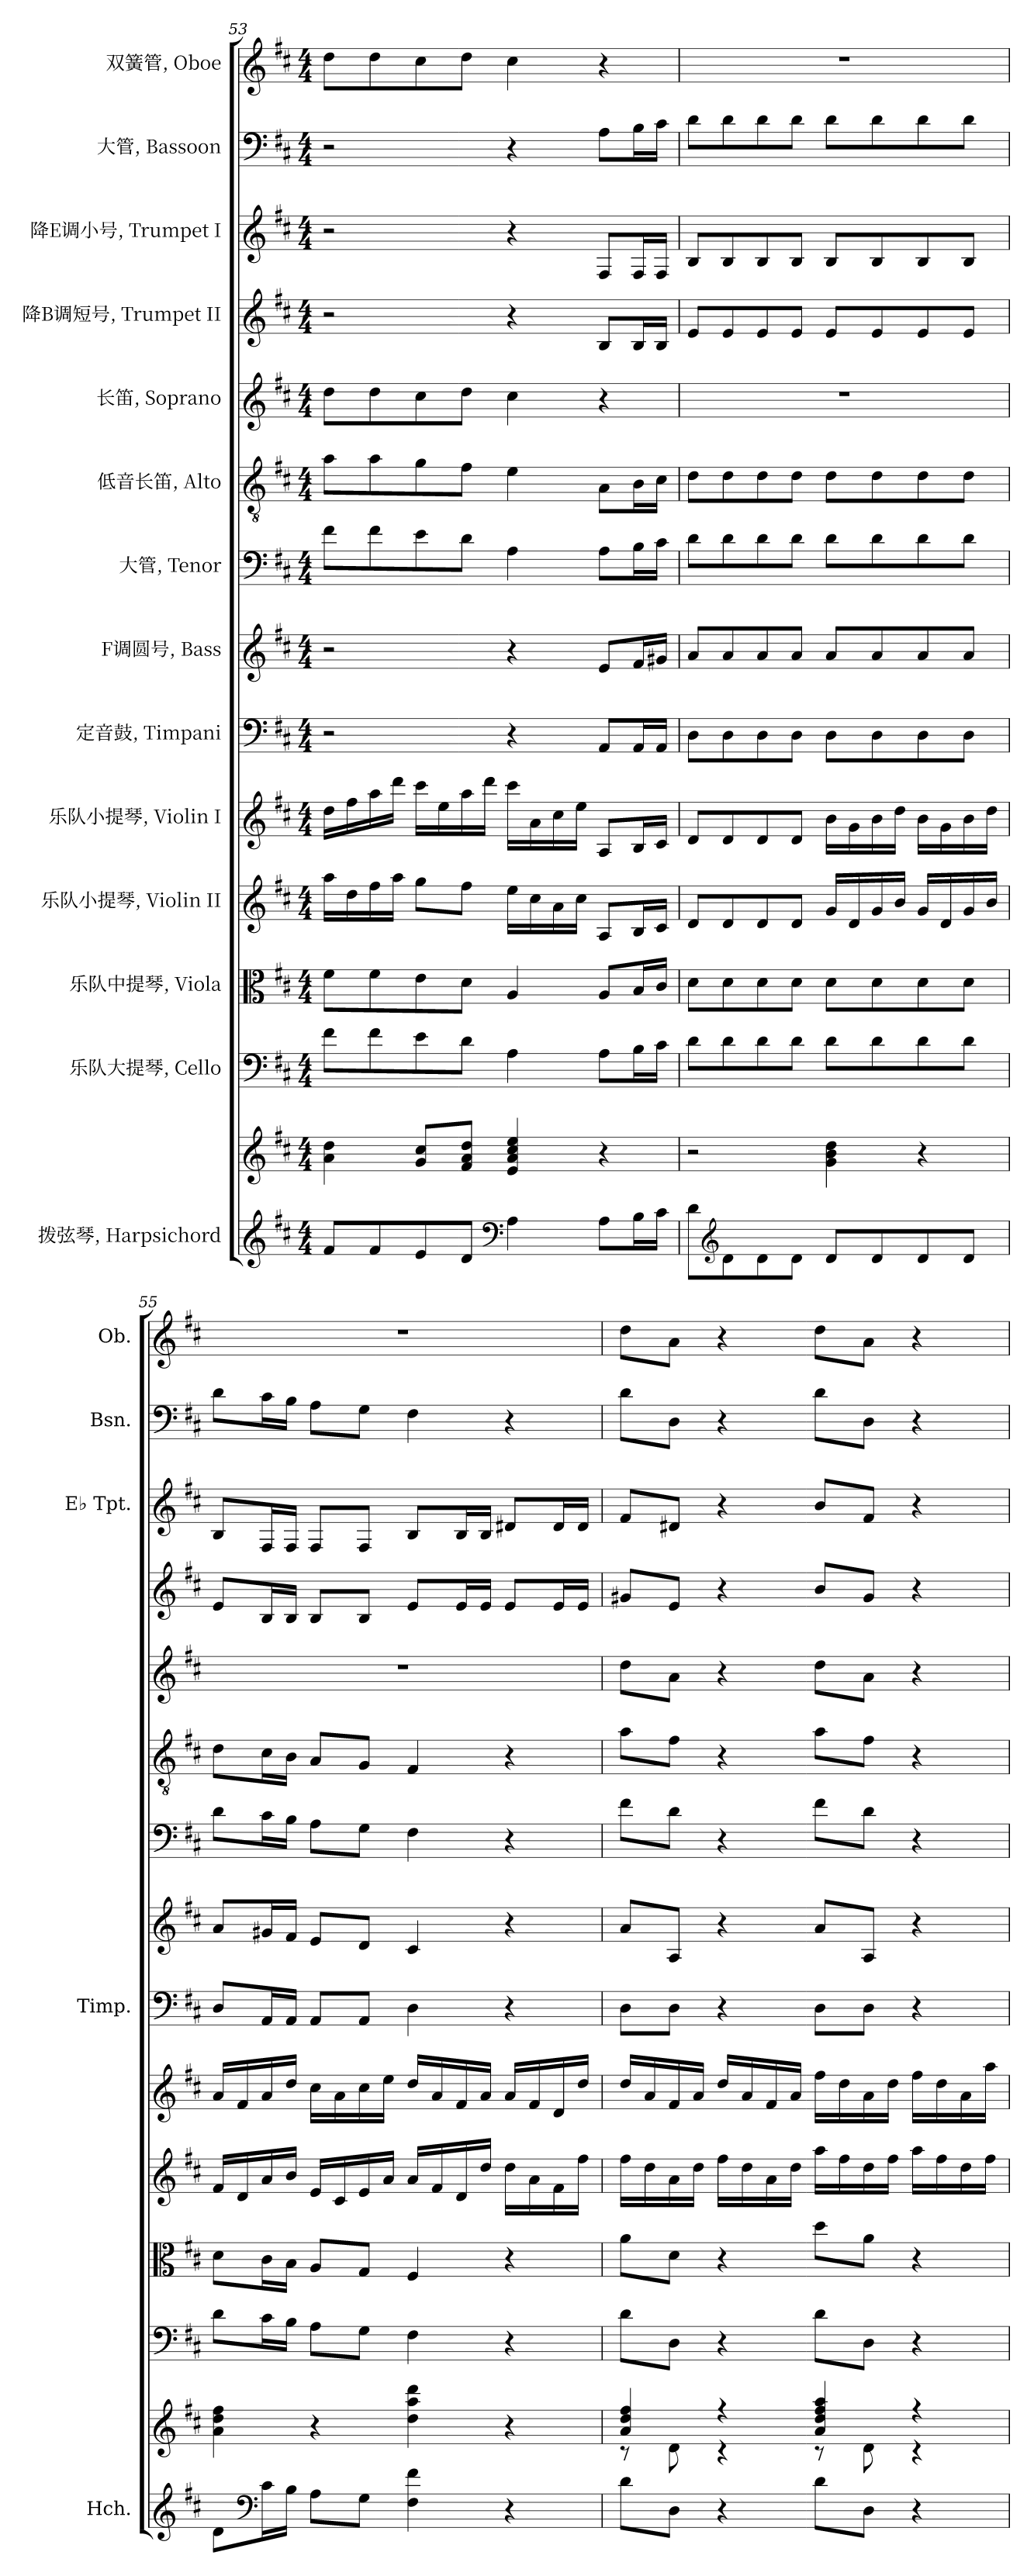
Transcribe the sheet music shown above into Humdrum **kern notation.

**kern	**kern	**kern	**kern	**kern	**kern	**kern	**kern	**kern	**kern	**kern	**kern	**kern	**kern	**kern
*part14	*part14	*part13	*part12	*part11	*part10	*part9	*part8	*part7	*part6	*part5	*part4	*part3	*part2	*part1
*staff15	*staff14	*staff13	*staff12	*staff11	*staff10	*staff9	*staff8	*staff7	*staff6	*staff5	*staff4	*staff3	*staff2	*staff1
*I"拨弦琴, Harpsichord	*	*I"乐队大提琴, Cello	*I"乐队中提琴, Viola	*I"乐队小提琴, Violin II	*I"乐队小提琴, Violin I	*I"定音鼓, Timpani	*I"F调圆号, Bass	*I"大管, Tenor	*I"低音长笛, Alto	*I"长笛, Soprano	*I"降B调短号, Trumpet II	*I"降E调小号, Trumpet I	*I"大管, Bassoon	*I"双簧管, Oboe
*I'Hch.	*	*	*	*	*	*I'Timp.	*	*	*	*	*	*I'E♭ Tpt.	*I'Bsn.	*I'Ob.
!!LO:PB:g=z
*clefG2	*clefG2	*clefF4	*clefC3	*clefG2	*clefG2	*clefF4	*clefG2	*clefF4	*clefGv2	*clefG2	*clefG2	*clefG2	*clefF4	*clefG2
*	*	*	*	*	*	*	*ITrd4c7	*	*	*	*ITrd1c2	*ITrd-2c-3	*	*
*k[f#c#]	*k[f#c#]	*k[f#c#]	*k[f#c#]	*k[f#c#]	*k[f#c#]	*k[f#c#]	*k[f#]	*k[f#c#]	*k[f#c#]	*k[f#c#]	*k[]	*k[b-]	*k[f#c#]	*k[f#c#]
*M4/4	*M4/4	*M4/4	*M4/4	*M4/4	*M4/4	*M4/4	*M4/4	*M4/4	*M4/4	*M4/4	*M4/4	*M4/4	*M4/4	*M4/4
=53	=53	=53	=53	=53	=53	=53	=53	=53	=53	=53	=53	=53	=53	=53
8f#/L	4a\ 4dd\	8f#\L	8f#\L	16aa\LL	16dd\LL	2r	2r	8f#\L	8a\L	8dd\L	2r	2r	2r	8dd\L
.	.	.	.	16dd\	16ff#\	.	.	.	.	.	.	.	.	.
8f#/	.	8f#\	8f#\	16ff#\	16aa\	.	.	8f#\	8a\	8dd\	.	.	.	8dd\
.	.	.	.	16aa\JJ	16ddd\JJ	.	.	.	.	.	.	.	.	.
8e/	8g/ 8cc#/L	8e\	8e\	8gg\L	16ccc#\LL	.	.	8e\	8g\	8cc#\	.	.	.	8cc#\
.	.	.	.	.	16ee\	.	.	.	.	.	.	.	.	.
8d/J	8f#/ 8a/ 8dd/J	8d\J	8d\J	8ff#\J	16aa\	.	.	8d\J	8f#\J	8dd\J	.	.	.	8dd\J
.	.	.	.	.	16ddd\JJ	.	.	.	.	.	.	.	.	.
*clefF4	*	*	*	*	*	*	*	*	*	*	*	*	*	*
4A\	4e/ 4a/ 4cc#/ 4ee/	4A\	4A/	16ee\LL	16ccc#\LL	4r	4r	4A\	4e\	4cc#\	4r	4r	4r	4cc#\
.	.	.	.	16cc#\	16a\	.	.	.	.	.	.	.	.	.
.	.	.	.	16a\	16cc#\	.	.	.	.	.	.	.	.	.
.	.	.	.	16cc#\JJ	16ee\JJ	.	.	.	.	.	.	.	.	.
8A\L	4r	8A\L	8A/L	8A/L	8A/L	8AA/L	8A/L	8A\L	8A\L	4r	8A/L	8A/L	8A\L	4r
16B\L	.	16B\L	16B/L	16B/L	16B/L	16AA/L	16B/L	16B\L	16B\L	.	16A/L	16A/L	16B\L	.
16c#\JJ	.	16c#\JJ	16c#/JJ	16c#/JJ	16c#/JJ	16AA/JJ	16c#X/JJ	16c#\JJ	16c#\JJ	.	16A/JJ	16A/JJ	16c#\JJ	.
=54	=54	=54	=54	=54	=54	=54	=54	=54	=54	=54	=54	=54	=54	=54
8d\L	2r	8d\L	8d\L	8d/L	8d/L	8D\L	8d/L	8d\L	8d\L	1r	8d/L	8d/L	8d\L	1r
*clefG2	*	*	*	*	*	*	*	*	*	*	*	*	*	*
8d\	.	8d\	8d\	8d/	8d/	8D\	8d/	8d\	8d\	.	8d/	8d/	8d\	.
8d\	.	8d\	8d\	8d/	8d/	8D\	8d/	8d\	8d\	.	8d/	8d/	8d\	.
8d\J	.	8d\J	8d\J	8d/J	8d/J	8D\J	8d/J	8d\J	8d\J	.	8d/J	8d/J	8d\J	.
8d/L	4g\ 4b\ 4dd\	8d\L	8d\L	16g/LL	16b\LL	8D\L	8d/L	8d\L	8d\L	.	8d/L	8d/L	8d\L	.
.	.	.	.	16d/	16g\	.	.	.	.	.	.	.	.	.
8d/	.	8d\	8d\	16g/	16b\	8D\	8d/	8d\	8d\	.	8d/	8d/	8d\	.
.	.	.	.	16b/JJ	16dd\JJ	.	.	.	.	.	.	.	.	.
8d/	4r	8d\	8d\	16g/LL	16b\LL	8D\	8d/	8d\	8d\	.	8d/	8d/	8d\	.
.	.	.	.	16d/	16g\	.	.	.	.	.	.	.	.	.
8d/J	.	8d\J	8d\J	16g/	16b\	8D\J	8d/J	8d\J	8d\J	.	8d/J	8d/J	8d\J	.
.	.	.	.	16b/JJ	16dd\JJ	.	.	.	.	.	.	.	.	.
!!LO:PB:g=z
=55	=55	=55	=55	=55	=55	=55	=55	=55	=55	=55	=55	=55	=55	=55
8d\L	4a\ 4dd\ 4ff#\	8d\L	8d\L	16f#/LL	16a/LL	8D/L	8d/L	8d\L	8d\L	1r	8d/L	8d/L	8d\L	1r
.	.	.	.	16d/	16f#/	.	.	.	.	.	.	.	.	.
*clefF4	*	*	*	*	*	*	*	*	*	*	*	*	*	*
16c#\L	.	16c#\L	16c#\L	16a/	16a/	16AA/L	16c#X/L	16c#\L	16c#\L	.	16A/L	16A/L	16c#\L	.
16B\JJ	.	16B\JJ	16B\JJ	16b/JJ	16dd/JJ	16AA/JJ	16B/JJ	16B\JJ	16B\JJ	.	16A/JJ	16A/JJ	16B\JJ	.
8A\L	4r	8A\L	8A/L	16e/LL	16cc#\LL	8AA/L	8A/L	8A\L	8A/L	.	8A/L	8A/L	8A\L	.
.	.	.	.	16c#/	16a\	.	.	.	.	.	.	.	.	.
8G\J	.	8G\J	8G/J	16e/	16cc#\	8AA/J	8G/J	8G\J	8G/J	.	8A/J	8A/J	8G\J	.
.	.	.	.	16a/JJ	16ee\JJ	.	.	.	.	.	.	.	.	.
4F#\ 4f#\	4dd\ 4aa\ 4ddd\	4F#\	4F#/	16a/LL	16dd/LL	4D\	4F#/	4F#\	4F#/	.	8d/L	8d/L	4F#\	.
.	.	.	.	16f#/	16a/	.	.	.	.	.	.	.	.	.
.	.	.	.	16d/	16f#/	.	.	.	.	.	16d/L	16d/L	.	.
.	.	.	.	16dd/JJ	16a/JJ	.	.	.	.	.	16d/JJ	16d/JJ	.	.
4r	4r	4r	4r	16dd\LL	16a/LL	4r	4r	4r	4r	.	8d/L	8f#X/L	4r	.
.	.	.	.	16a\	16f#/	.	.	.	.	.	.	.	.	.
.	.	.	.	16f#\	16d/	.	.	.	.	.	16d/L	16f#/L	.	.
.	.	.	.	16ff#\JJ	16dd/JJ	.	.	.	.	.	16d/JJ	16f#/JJ	.	.
=56	=56	=56	=56	=56	=56	=56	=56	=56	=56	=56	=56	=56	=56	=56
*	*^	*	*	*	*	*	*	*	*	*	*	*	*	*
8d\L	4a/ 4dd/ 4ff#/	8r	8d\L	8a\L	16ff#\LL	16dd/LL	8D\L	8d/L	8f#\L	8a\L	8dd\L	8f#X/L	8a/L	8d\L	8dd\L
.	.	.	.	.	16dd\	16a/	.	.	.	.	.	.	.	.	.
8D\J	.	8d\	8D\J	8d\J	16a\	16f#/	8D\J	8D/J	8d\J	8f#\J	8a\J	8d/J	8f#X/J	8D\J	8a\J
.	.	.	.	.	16dd\JJ	16a/JJ	.	.	.	.	.	.	.	.	.
4r	4r	4r	4r	4r	16ff#\LL	16dd/LL	4r	4r	4r	4r	4r	4r	4r	4r	4r
.	.	.	.	.	16dd\	16a/	.	.	.	.	.	.	.	.	.
.	.	.	.	.	16a\	16f#/	.	.	.	.	.	.	.	.	.
.	.	.	.	.	16dd\JJ	16a/JJ	.	.	.	.	.	.	.	.	.
8d\L	4a/ 4dd/ 4ff#/ 4aa/	8r	8d\L	8dd\L	16aa\LL	16ff#\LL	8D\L	8d/L	8f#\L	8a\L	8dd\L	8a/L	8dd/L	8d\L	8dd\L
.	.	.	.	.	16ff#\	16dd\	.	.	.	.	.	.	.	.	.
8D\J	.	8d\	8D\J	8a\J	16dd\	16a\	8D\J	8D/J	8d\J	8f#\J	8a\J	8f#/J	8a/J	8D\J	8a\J
.	.	.	.	.	16ff#\JJ	16dd\JJ	.	.	.	.	.	.	.	.	.
4r	4r	4r	4r	4r	16aa\LL	16ff#\LL	4r	4r	4r	4r	4r	4r	4r	4r	4r
.	.	.	.	.	16ff#\	16dd\	.	.	.	.	.	.	.	.	.
.	.	.	.	.	16dd\	16a\	.	.	.	.	.	.	.	.	.
.	.	.	.	.	16ff#\JJ	16aa\JJ	.	.	.	.	.	.	.	.	.
*	*v	*v	*	*	*	*	*	*	*	*	*	*	*	*	*
=	=	=	=	=	=	=	=	=	=	=	=	=	=	=
*-	*-	*-	*-	*-	*-	*-	*-	*-	*-	*-	*-	*-	*-	*-
